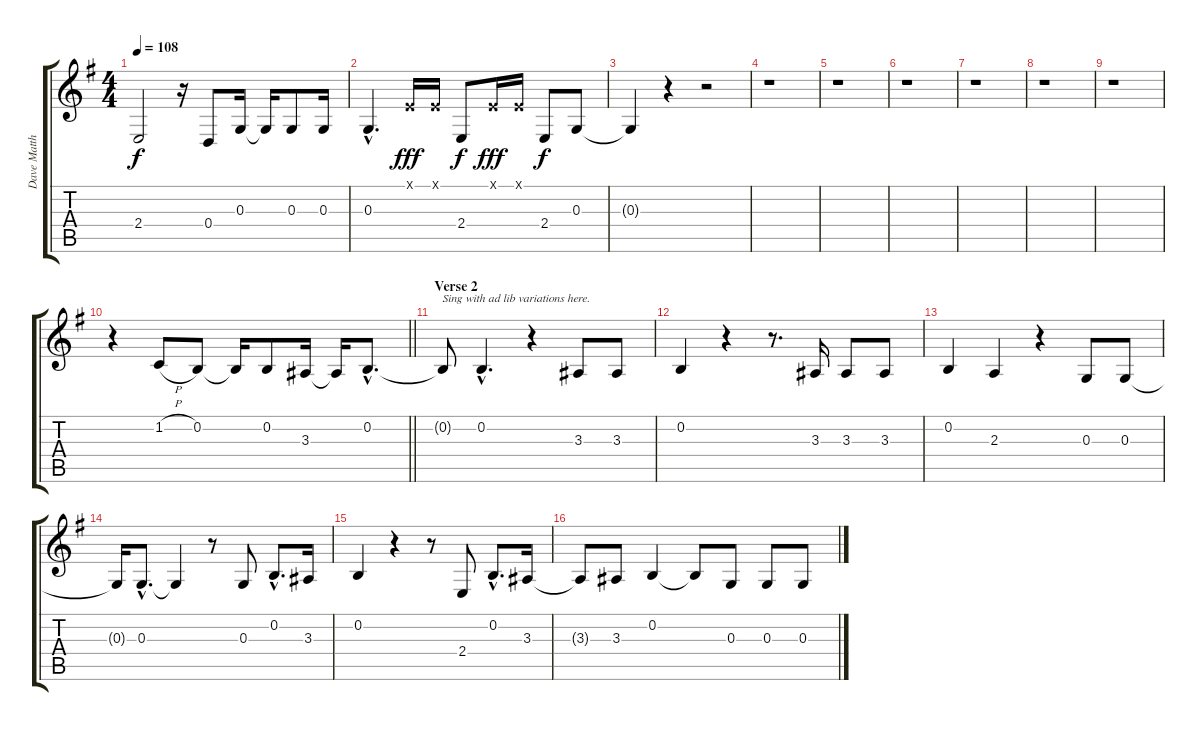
\track ("Dave Matthews - Vocals" "Dave Matth") {instrument violin}
\staff {score tabs}
\tuning (E4 B3 G3 D3 A2 E2) {hide}
\ts (4 4)
\tempo 108
\clef g2
\ks g
2.4.2{dy f} r.16 0.4.8 0.3.16 0.3{t}.16 0.3.8 0.3.16 |
0.3{hac}.4{d} 0.1{x}.16{dy fff} 0.1{x}.16 2.4.8{dy f} 0.1{x}.16{dy fff} 0.1{x}.16 2.4.8{dy f} 0.3.8 |
0.3{t}.4 r.4 r.2 |
r.1 |
r.1 |
r.1 |
r.1 |
r.1 |
r.1 |
\barLineRight lightlight
r.4 1.2{h}.8 0.2.8 0.2{t}.16 0.2.8 3.3.16 3.3{t}.16 0.2{hac}.8{d} |
\section ("" "Verse 2")
0.2{t}.8{txt "Sing with ad lib variations here."} 0.2{hac}.4{d} r.4 3.3.8 3.3.8 |
0.2.4 r.4 r.8{d} 3.3.16 3.3.8 3.3.8 |
0.2.4 2.3.4 r.4 0.3.8 0.3.8 |
0.3{t}.16 0.3{hac}.8{d} 0.3{t}.4 r.8 0.3.8 0.2{hac}.8{d} 3.3.16 |
0.2.4 r.4 r.8 2.4.8 0.2{hac}.8{d} 3.3.16 |
3.3{t}.8 3.3.8 0.2.4 0.2{t}.8 0.3.8 0.3.8 0.3.8
